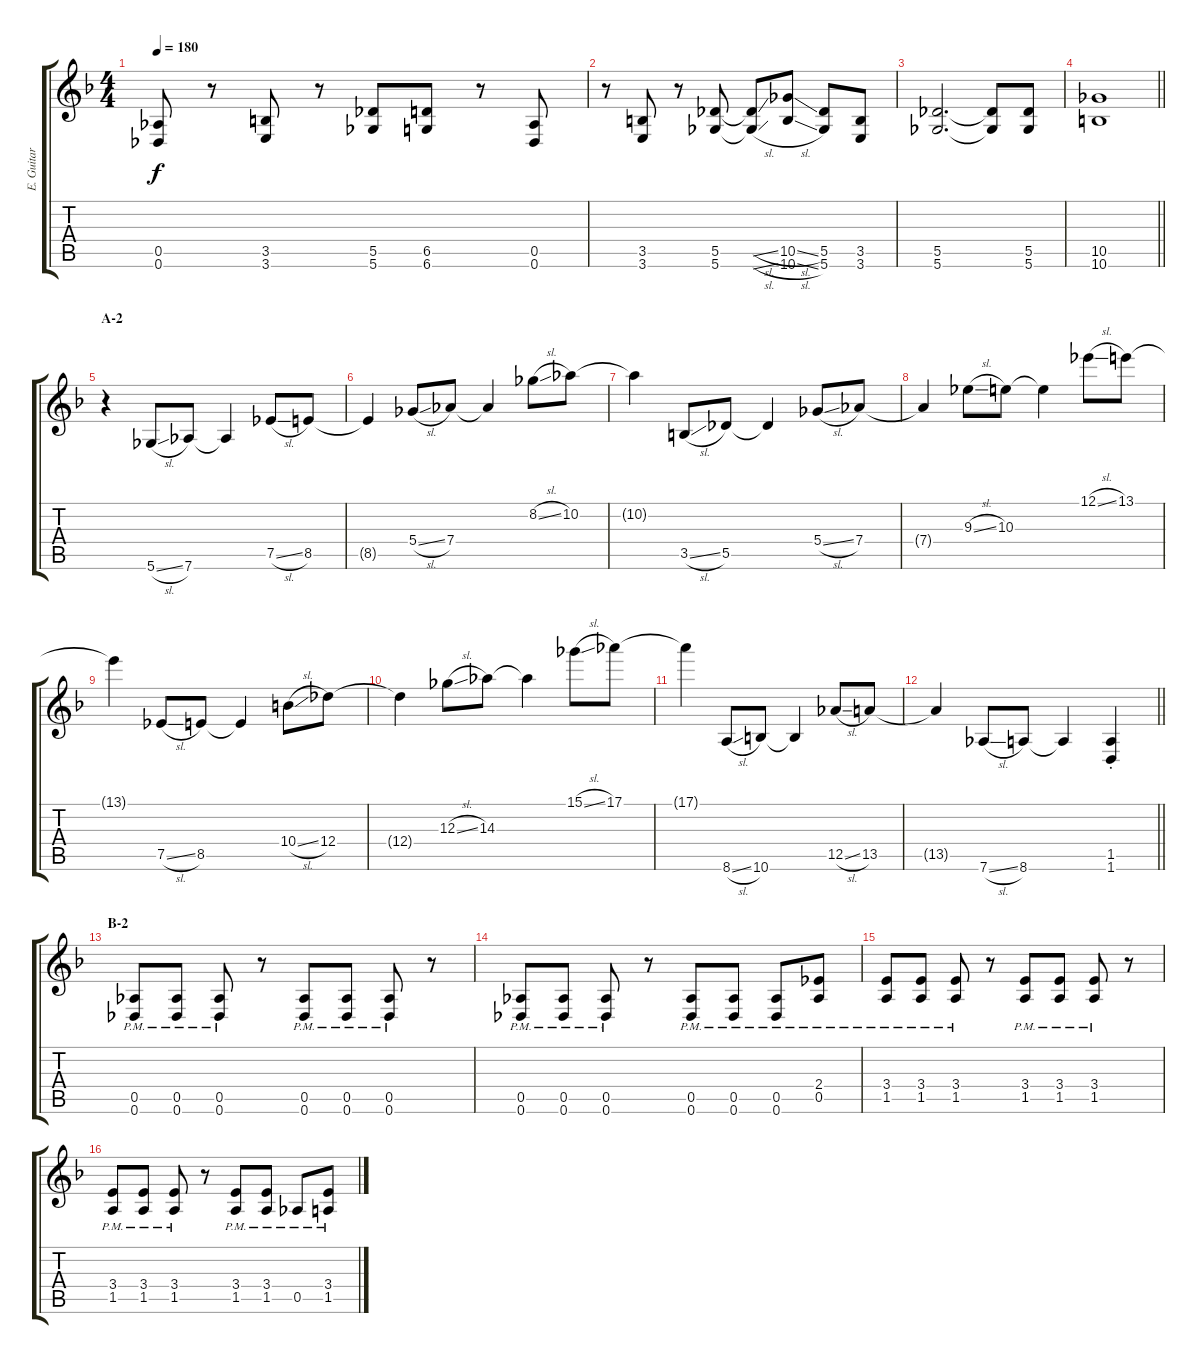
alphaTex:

\track ("E. Guitar II" "E. Guitar ") {instrument distortionguitar}
\staff {score tabs}
\tuning (Eb4 Bb3 Gb3 Db3 Ab2 Db2) {hide}
\ts (4 4)
\tempo 180
\clef g2
\ks f
(0.5 0.6).8{dy f} r.8 (3.5 3.6).8 r.8 (5.5 5.6).8 (6.5 6.6).8 r.8 (0.5 0.6).8 |
r.8 (3.5 3.6).8 r.8 (5.5 5.6).8 (5.5{sl t} 5.6{sl t}).8 (10.5{sl} 10.6{sl}).8 (5.5 5.6).8 (3.5 3.6).8 |
(5.5 5.6).2{d} (5.5{t} 5.6{t}).8 (5.5 5.6).8 |
\barLineRight lightlight
(10.5 10.6).1 |
\section ("" "A-2")
r.4 5.6{sl}.8 7.6.8 7.6{t}.4 7.5{sl}.8 8.5.8 |
8.5{t}.4 5.4{sl}.8 7.4.8 7.4{t}.4 8.2{sl}.8 10.2.8 |
10.2{t}.4 3.5{sl}.8 5.5.8 5.5{t}.4 5.4{sl}.8 7.4.8 |
7.4{t}.4 9.3{sl}.8 10.3.8 10.3{t}.4 12.1{sl}.8 13.1.8 |
13.1{t}.4 7.5{sl}.8 8.5.8 8.5{t}.4 10.4{sl}.8 12.4.8 |
12.4{t}.4 12.3{sl}.8 14.3.8 14.3{t}.4 15.1{sl}.8 17.1.8 |
17.1{t}.4 8.6{sl}.8 10.6.8 10.6{t}.4 12.5{sl}.8 13.5.8 |
\barLineRight lightlight
13.5{t}.4 7.6{sl}.8 8.6.8 8.6{t}.4 (1.5{st} 1.6{st}).4 |
\section ("" "B-2")
(0.5{pm} 0.6{pm}).8 (0.5{pm} 0.6{pm}).8 (0.5{pm} 0.6{pm}).8 r.8 (0.5{pm} 0.6{pm}).8 (0.5{pm} 0.6{pm}).8 (0.5{pm} 0.6{pm}).8 r.8 |
(0.5{pm} 0.6{pm}).8 (0.5{pm} 0.6{pm}).8 (0.5{pm} 0.6{pm}).8 r.8 (0.5{pm} 0.6{pm}).8 (0.5{pm} 0.6{pm}).8 (0.5{pm} 0.6{pm}).8 (2.4{pm} 0.5{pm}).8 |
(3.4{pm} 1.5{pm}).8 (3.4{pm} 1.5{pm}).8 (3.4{pm} 1.5{pm}).8 r.8 (3.4{pm} 1.5{pm}).8 (3.4{pm} 1.5{pm}).8 (3.4{pm} 1.5{pm}).8 r.8 |
(3.4{pm} 1.5{pm}).8 (3.4{pm} 1.5{pm}).8 (3.4{pm} 1.5{pm}).8 r.8 (3.4{pm} 1.5{pm}).8 (3.4{pm} 1.5{pm}).8 0.5{pm}.8 (3.4{pm} 1.5{pm}).8
